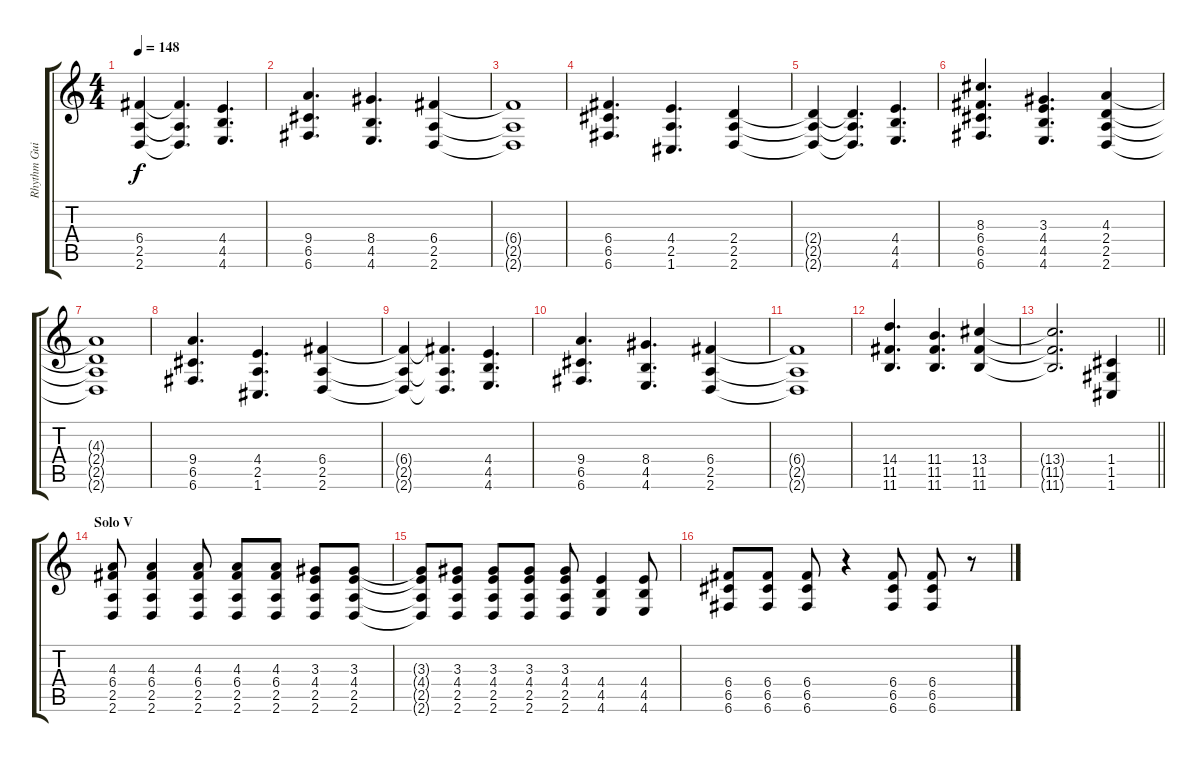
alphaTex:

\track ("Rhythm Guitar I" "Rhythm Gui") {instrument distortionguitar}
\staff {score tabs}
\tuning (D4 A3 F3 C3 G2 C2) {hide}
\ts (4 4)
\tempo 148
\clef g2
\ks c
(6.4{t} 2.5{t} 2.6{t}).4{dy f} (6.4{t} 2.5{t} 2.6{t}).4{d} (4.4 4.5 4.6).4{d} |
(9.4 6.5 6.6).4{d} (8.4 4.5 4.6).4{d} (6.4 2.5 2.6).4 |
(6.4{t} 2.5{t} 2.6{t}).1 |
(6.4 6.5 6.6).4{d} (4.4 2.5 1.6).4{d} (2.4 2.5 2.6).4 |
(2.4{t} 2.5{t} 2.6{t}).4 (2.4{t} 2.5{t} 2.6{t}).4{d} (4.4 4.5 4.6).4{d} |
(8.3 6.4 6.5 6.6).4{d} (3.3 4.4 4.5 4.6).4{d} (4.3 2.4 2.5 2.6).4 |
(4.3{t} 2.4{t} 2.5{t} 2.6{t}).1 |
(9.4 6.5 6.6).4{d} (4.4 2.5 1.6).4{d} (6.4 2.5 2.6).4 |
(6.4{t} 2.5{t} 2.6{t}).4 (6.4{t} 2.5{t} 2.6{t}).4{d} (4.4 4.5 4.6).4{d} |
(9.4 6.5 6.6).4{d} (8.4 4.5 4.6).4{d} (6.4 2.5 2.6).4 |
(6.4{t} 2.5{t} 2.6{t}).1 |
(14.4 11.5 11.6).4{d} (11.4 11.5 11.6).4{d} (13.4 11.5 11.6).4 |
\barLineRight lightlight
(13.4{t} 11.5{t} 11.6{t}).2{d} (1.4 1.5 1.6).4 |
\section ("" "Solo V")
(4.3 6.4 2.5 2.6).8{balance 0 instrument distortionguitar} (4.3 6.4 2.5 2.6).4 (4.3 6.4 2.5 2.6).8 (4.3 6.4 2.5 2.6).8 (4.3 6.4 2.5 2.6).8 (3.3 4.4 2.5 2.6).8 (3.3 4.4 2.5 2.6).8 |
(3.3{t} 4.4{t} 2.5{t} 2.6{t}).8 (3.3 4.4 2.5 2.6).8 (3.3 4.4 2.5 2.6).8 (3.3 4.4 2.5 2.6).8 (3.3 4.4 2.5 2.6).8 (4.4 4.5 4.6).4 (4.4 4.5 4.6).8 |
(6.4 6.5 6.6).8 (6.4 6.5 6.6).8 (6.4 6.5 6.6).8 r.4 (6.4 6.5 6.6).8 (6.4 6.5 6.6).8 r.8
